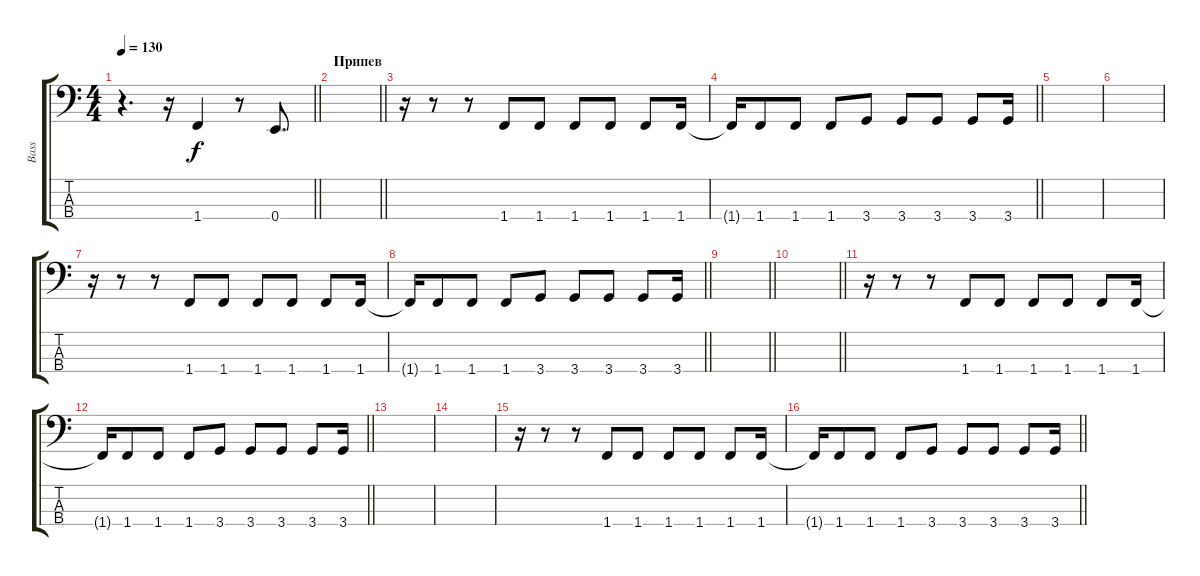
\track ("Bass" "Bass") {instrument electricbassfinger}
\staff {score tabs}
\tuning (G2 D2 A1 E1) {hide}
\ts (4 4)
\tempo 130
\clef f4
\barLineRight lightlight
\ks c
r.4{d dy f} r.16 1.4.4 r.8 0.4.8{d} |
\section ("" "Припев")
\barLineRight lightlight
|
\section ("" "")
r.16 r.8 r.8 1.4.8 1.4.8 1.4.8 1.4.8 1.4.8 1.4.16 |
\barLineRight lightlight
1.4{t}.16 1.4.8 1.4.8 1.4.8 3.4.8 3.4.8 3.4.8 3.4.8 3.4.16 |
|
|
r.16 r.8 r.8 1.4.8 1.4.8 1.4.8 1.4.8 1.4.8 1.4.16 |
\barLineRight lightlight
1.4{t}.16 1.4.8 1.4.8 1.4.8 3.4.8 3.4.8 3.4.8 3.4.8 3.4.16 |
\barLineRight lightlight
|
\barLineRight lightlight
|
r.16 r.8 r.8 1.4.8 1.4.8 1.4.8 1.4.8 1.4.8 1.4.16 |
\barLineRight lightlight
1.4{t}.16 1.4.8 1.4.8 1.4.8 3.4.8 3.4.8 3.4.8 3.4.8 3.4.16 |
|
|
r.16 r.8 r.8 1.4.8 1.4.8 1.4.8 1.4.8 1.4.8 1.4.16 |
\barLineRight lightlight
1.4{t}.16 1.4.8 1.4.8 1.4.8 3.4.8 3.4.8 3.4.8 3.4.8 3.4.16
